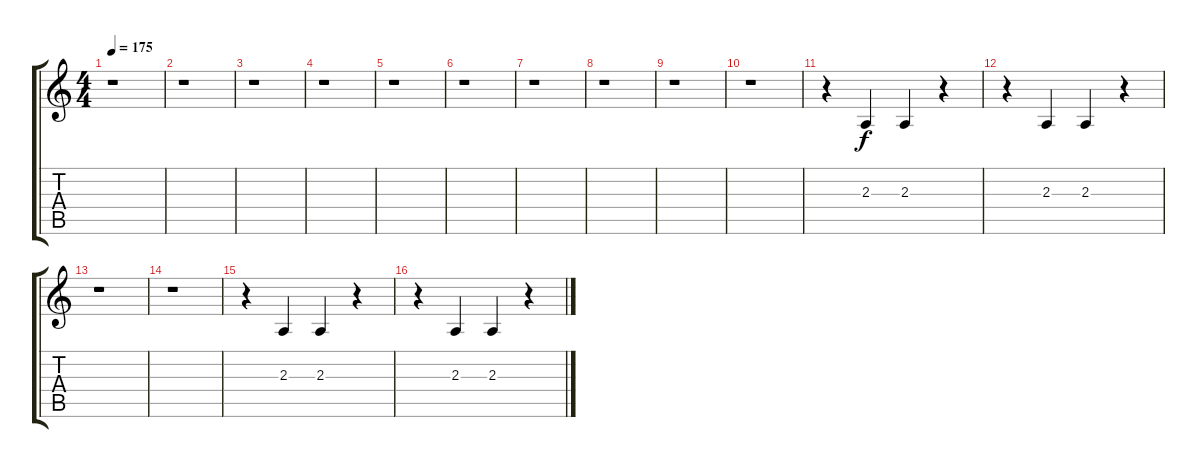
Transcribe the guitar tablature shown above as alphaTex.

\track "" {instrument trumpet}
\staff {score tabs}
\tuning (E4 B3 G3 D3 A2 E2) {hide}
\ts (4 4)
\tempo 175
\clef g2
\ks c
r.1{dy f} |
r.1 |
r.1 |
r.1 |
r.1 |
r.1 |
r.1 |
r.1 |
r.1 |
r.1 |
r.4 2.3.4 2.3.4 r.4 |
r.4 2.3.4 2.3.4 r.4 |
r.1 |
r.1 |
r.4 2.3.4 2.3.4 r.4 |
r.4 2.3.4 2.3.4 r.4
